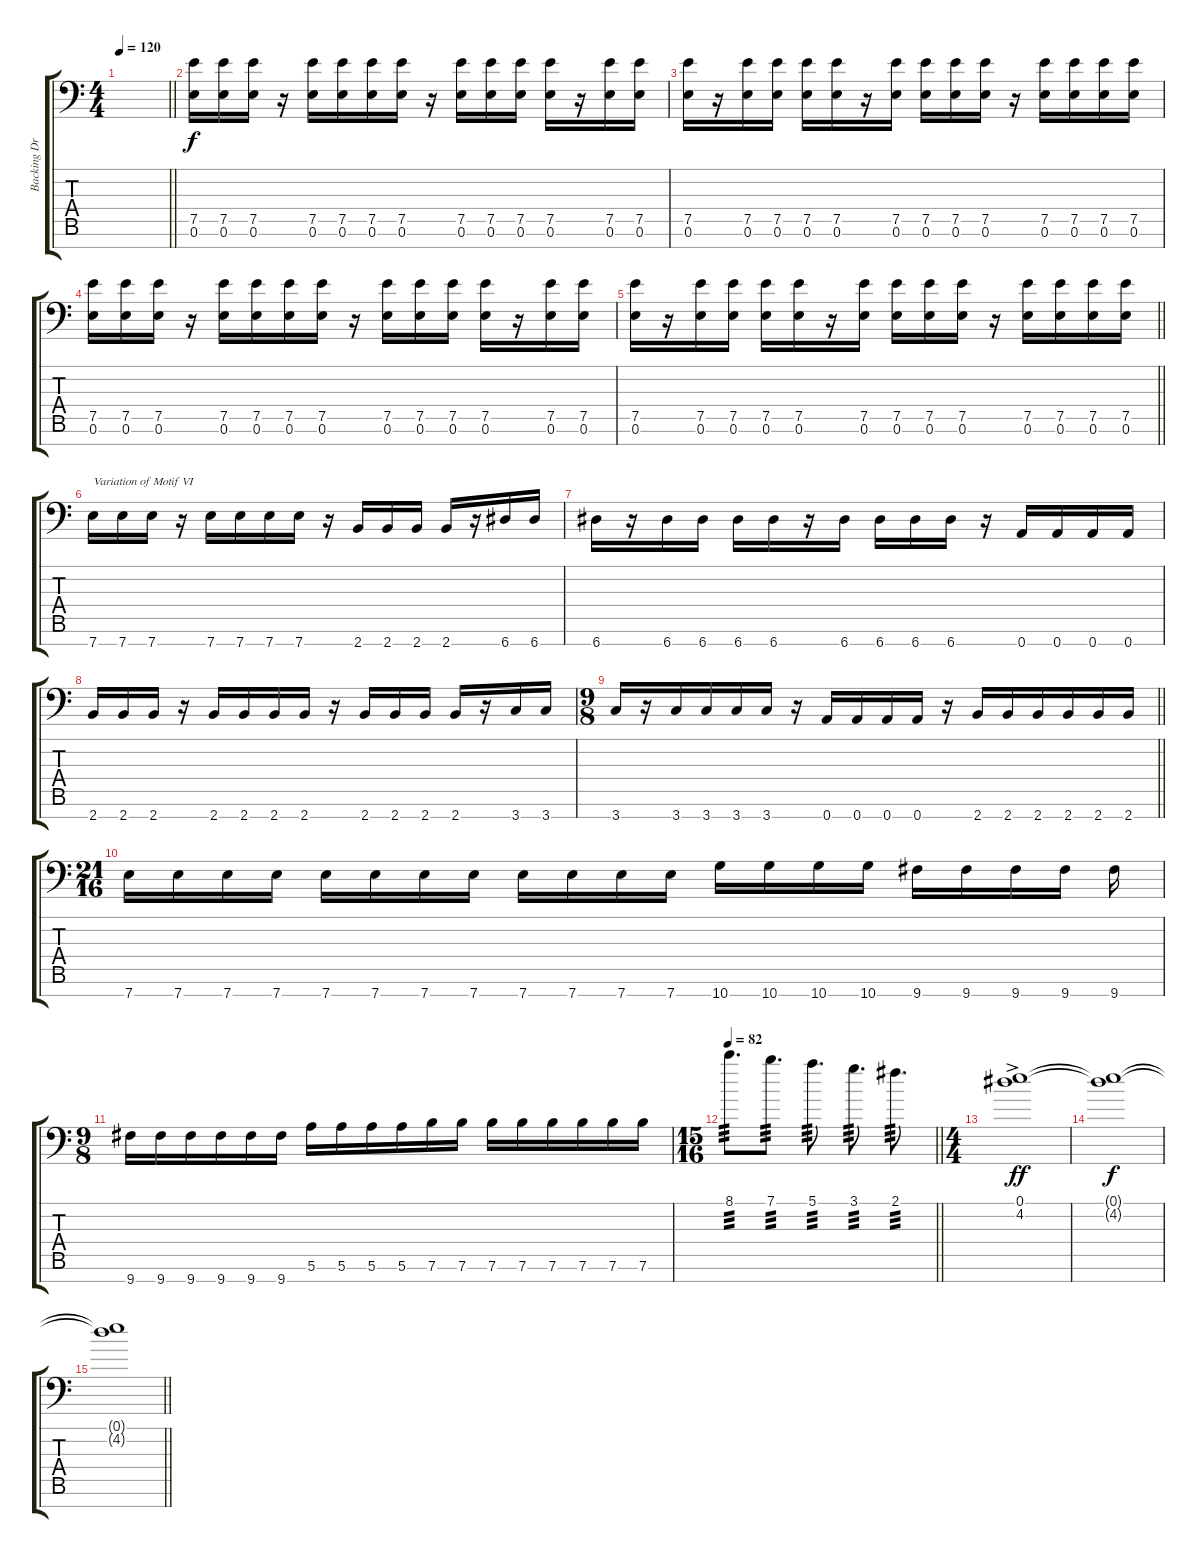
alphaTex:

\track ("Backing Dropped A" "Backing Dr") {instrument distortionguitar}
\staff {score tabs}
\tuning (E4 B3 G3 D3 A2 E2 A1) {hide}
\ts (4 4)
\tempo 120
\clef f4
\barLineRight lightlight
\ks c
|
(7.5 0.6).16{instrument distortionguitar} (7.5 0.6).16 (7.5 0.6).16 r.16 (7.5 0.6).16 (7.5 0.6).16 (7.5 0.6).16 (7.5 0.6).16 r.16 (7.5 0.6).16 (7.5 0.6).16 (7.5 0.6).16 (7.5 0.6).16 r.16 (7.5 0.6).16 (7.5 0.6).16 |
(7.5 0.6).16 r.16 (7.5 0.6).16 (7.5 0.6).16 (7.5 0.6).16 (7.5 0.6).16 r.16 (7.5 0.6).16 (7.5 0.6).16 (7.5 0.6).16 (7.5 0.6).16 r.16 (7.5 0.6).16 (7.5 0.6).16 (7.5 0.6).16 (7.5 0.6).16 |
(7.5 0.6).16 (7.5 0.6).16 (7.5 0.6).16 r.16 (7.5 0.6).16 (7.5 0.6).16 (7.5 0.6).16 (7.5 0.6).16 r.16 (7.5 0.6).16 (7.5 0.6).16 (7.5 0.6).16 (7.5 0.6).16 r.16 (7.5 0.6).16 (7.5 0.6).16 |
\barLineRight lightlight
(7.5 0.6).16 r.16 (7.5 0.6).16 (7.5 0.6).16 (7.5 0.6).16 (7.5 0.6).16 r.16 (7.5 0.6).16 (7.5 0.6).16 (7.5 0.6).16 (7.5 0.6).16 r.16 (7.5 0.6).16 (7.5 0.6).16 (7.5 0.6).16 (7.5 0.6).16 |
\section ("" "")
7.7.16{txt "Variation of Motif VI"} 7.7.16 7.7.16 r.16 7.7.16 7.7.16 7.7.16 7.7.16 r.16 2.7.16 2.7.16 2.7.16 2.7.16 r.16 6.7.16 6.7.16 |
6.7.16 r.16 6.7.16 6.7.16 6.7.16 6.7.16 r.16 6.7.16 6.7.16 6.7.16 6.7.16 r.16 0.7.16 0.7.16 0.7.16 0.7.16 |
2.7.16 2.7.16 2.7.16 r.16 2.7.16 2.7.16 2.7.16 2.7.16 r.16 2.7.16 2.7.16 2.7.16 2.7.16 r.16 3.7.16 3.7.16 |
\ts (9 8)
\barLineRight lightlight
3.7.16 r.16 3.7.16 3.7.16 3.7.16 3.7.16 r.16 0.7.16 0.7.16 0.7.16 0.7.16 r.16 2.7.16 2.7.16 2.7.16 2.7.16 2.7.16 2.7.16 |
\ts (21 16)
7.7.16 7.7.16 7.7.16 7.7.16 7.7.16 7.7.16 7.7.16 7.7.16 7.7.16 7.7.16 7.7.16 7.7.16 10.7.16 10.7.16 10.7.16 10.7.16 9.7.16 9.7.16 9.7.16 9.7.16 9.7.16 |
\ts (9 8)
9.7.16 9.7.16 9.7.16 9.7.16 9.7.16 9.7.16 5.6.16 5.6.16 5.6.16 5.6.16 7.6.16 7.6.16 7.6.16 7.6.16 7.6.16 7.6.16 7.6.16 7.6.16 |
\ts (15 16)
\tempo 82
\barLineRight lightlight
8.1.8{d tp 3} 7.1.8{d tp 3} 5.1.8{d tp 3} 3.1.8{d tp 3} 2.1.8{d tp 3} |
\ts (4 4)
(0.1{ac} 4.2).1{dy ff} |
(0.1{t} 4.2{t}).1{dy f} |
\barLineRight lightlight
(0.1{t} 4.2{t}).1
